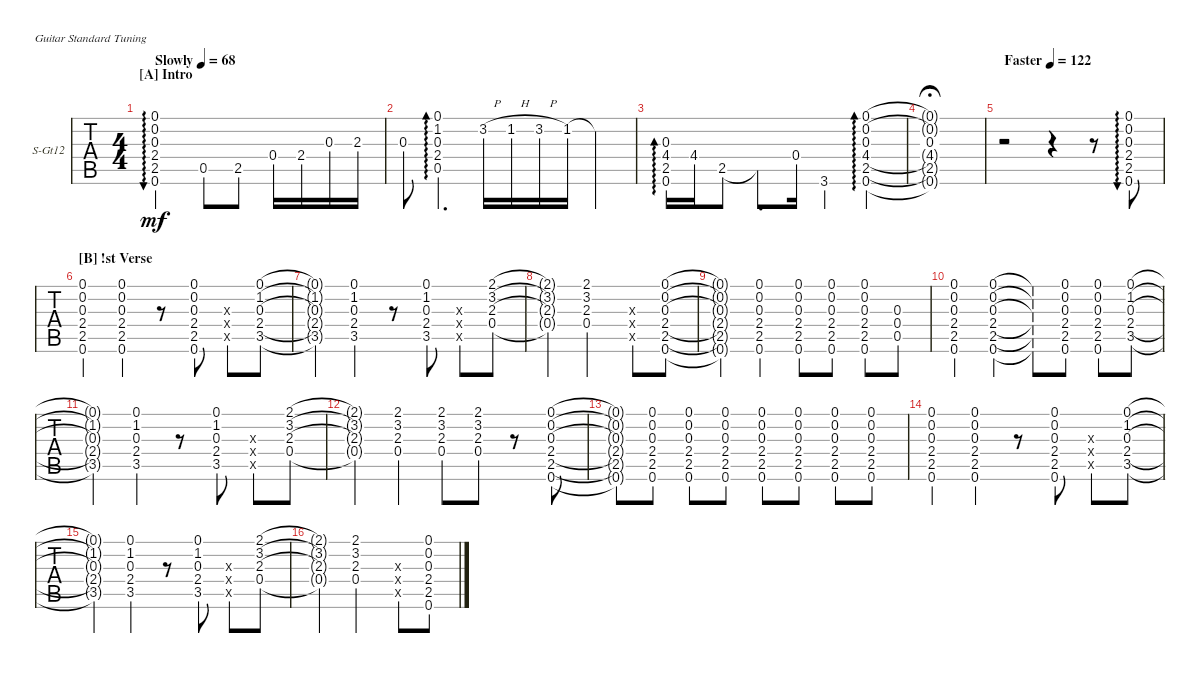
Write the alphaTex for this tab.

\bracketExtendMode groupsimilarinstruments
\firstSystemTrackNameOrientation horizontal
\otherSystemsTrackNameOrientation horizontal
\track ("12 St. Steel Guitar" "S-Gt12") {instrument acousticguitarsteel}
\staff {tabs}
\tuning (E4 B3 G3 D3 A2 E2)
\ts (4 4)
\section ("A" "Intro")
\tempo (68 "Slowly")
\clef g2
\scale
0.485477
\ks c
(0.6 2.5 2.4 0.3 0.2 0.1).2{au 0 dy mf instrument acousticguitarsteel} 0.5.8 2.5.8 0.4.16 2.4.16 0.3.16 2.3.16 |
\scale
0.257261 0.3.8 (0.5 2.4 0.3 1.2 0.1).4{d ad 0} 3.2{h}.16 1.2{h}.16 3.2{h}.16 1.2.16 1.2{t}.4 |
(0.6 2.5 4.4 0.3).16{ad 0} 4.4.16 2.5.8 2.5{t}.8{d} 0.4.16 3.6.4 (0.6 2.5 4.4 0.3 0.2 0.1).4{ad 0} |
(0.1{t} 0.2{t} 0.3 4.4{t} 2.5{t} 0.6{t}).1{fermata (medium 0.5)} |
\tempo (122 "Faster")
r.2 r.4 r.8 (0.6 2.5 2.4 0.3 0.2 0.1).8{au 0} |
\section ("B" "!st Verse")
\scale
0.257261 (0.6 2.5 2.4 0.3 0.2 0.1).4 (0.6 2.5 2.4 0.3 0.2 0.1).4 r.8 (0.1 0.2 0.3 2.4 2.5 0.6).8 (0.5{x} 0.4{x} 0.3{x}).8 (3.5 2.4 0.3 1.2 0.1).8 |
\scale
0.333333 (0.1{t} 1.2{t} 0.3{t} 2.4{t} 3.5{t}).4 (3.5 2.4 0.3 1.2 0.1).4 r.8 (0.1 1.2 0.3 2.4 3.5).8 (0.5{x} 0.4{x} 0.3{x}).8 (0.4 2.3 3.2 2.1).8 |
\scale
0.333333 (2.1{t} 3.2{t} 2.3{t} 0.4{t}).4 (2.1 3.2 2.3 0.4).2 (0.3{x} 0.4{x} 0.5{x}).8 (0.6 2.5 2.4 0.3 0.2 0.1).8 |
\scale
0.333333 (0.6{t} 2.5{t} 2.4{t} 0.3{t} 0.2{t} 0.1{t}).4 (0.1 0.2 0.3 2.4 2.5 0.6).4 (0.1 0.2 0.3 2.4 2.5 0.6).8 (0.1 0.2 0.3 2.4 2.5 0.6).8 (0.1 0.2 0.3 2.4 2.5 0.6).8 (0.5 0.4 0.3).8 |
\scale
0.333333 (0.6 2.5 2.4 0.3 0.2 0.1).4 (0.6 2.5 2.4 0.3 0.2 0.1).4 (0.6{t} 2.5{t} 2.4{t} 0.3{t} 0.2{t} 0.1{t}).8 (0.6 2.5 2.4 0.3 0.2 0.1).8 (0.6 2.5 2.4 0.3 0.2 0.1).8 (0.1 1.2 0.3 2.4 3.5).8 |
\scale
0.333333 (3.5{t} 2.4{t} 0.3{t} 1.2{t} 0.1{t}).4 (3.5 2.4 0.3 1.2 0.1).4 r.8 (3.5 2.4 0.3 1.2 0.1).8 (0.3{x} 0.4{x} 0.5{x}).8 (0.4 2.3 3.2 2.1).8 |
\scale
0.333333 (2.1{t} 3.2{t} 2.3{t} 0.4{t}).4 (0.4 2.3 3.2 2.1).4 (0.4 2.3 3.2 2.1).8 (0.4 2.3 3.2 2.1).8 r.8 (0.1 0.2 0.3 2.4 2.5 0.6).8 |
\scale
0.333333 (0.6{t} 2.5{t} 2.4{t} 0.3{t} 0.2{t} 0.1{t}).8 (0.6 2.5 2.4 0.3 0.2 0.1).8 (0.6 2.5 2.4 0.3 0.2 0.1).8 (0.6 2.5 2.4 0.3 0.2 0.1).8 (0.6 2.5 2.4 0.3 0.2 0.1).8 (0.6 2.5 2.4 0.3 0.2 0.1).8 (0.6 2.5 2.4 0.3 0.2 0.1).8 (0.6 2.5 2.4 0.3 0.2 0.1).8 |
\scale
0.333333 (0.6 2.5 2.4 0.3 0.2 0.1).4 (0.6 2.5 2.4 0.3 0.2 0.1).4 r.8 (0.1 0.2 0.3 2.4 2.5 0.6).8 (0.5{x} 0.4{x} 0.3{x}).8 (3.5 2.4 0.3 1.2 0.1).8 |
\scale
0.333333 (0.1{t} 1.2{t} 0.3{t} 2.4{t} 3.5{t}).4 (3.5 2.4 0.3 1.2 0.1).4 r.8 (0.1 1.2 0.3 2.4 3.5).8 (0.5{x} 0.4{x} 0.3{x}).8 (0.4 2.3 3.2 2.1).8 |
\scale
0.333333 (2.1{t} 3.2{t} 2.3{t} 0.4{t}).4 (2.1 3.2 2.3 0.4).2 (0.3{x} 0.4{x} 0.5{x}).8 (0.6 2.5 2.4 0.3 0.2 0.1).8
